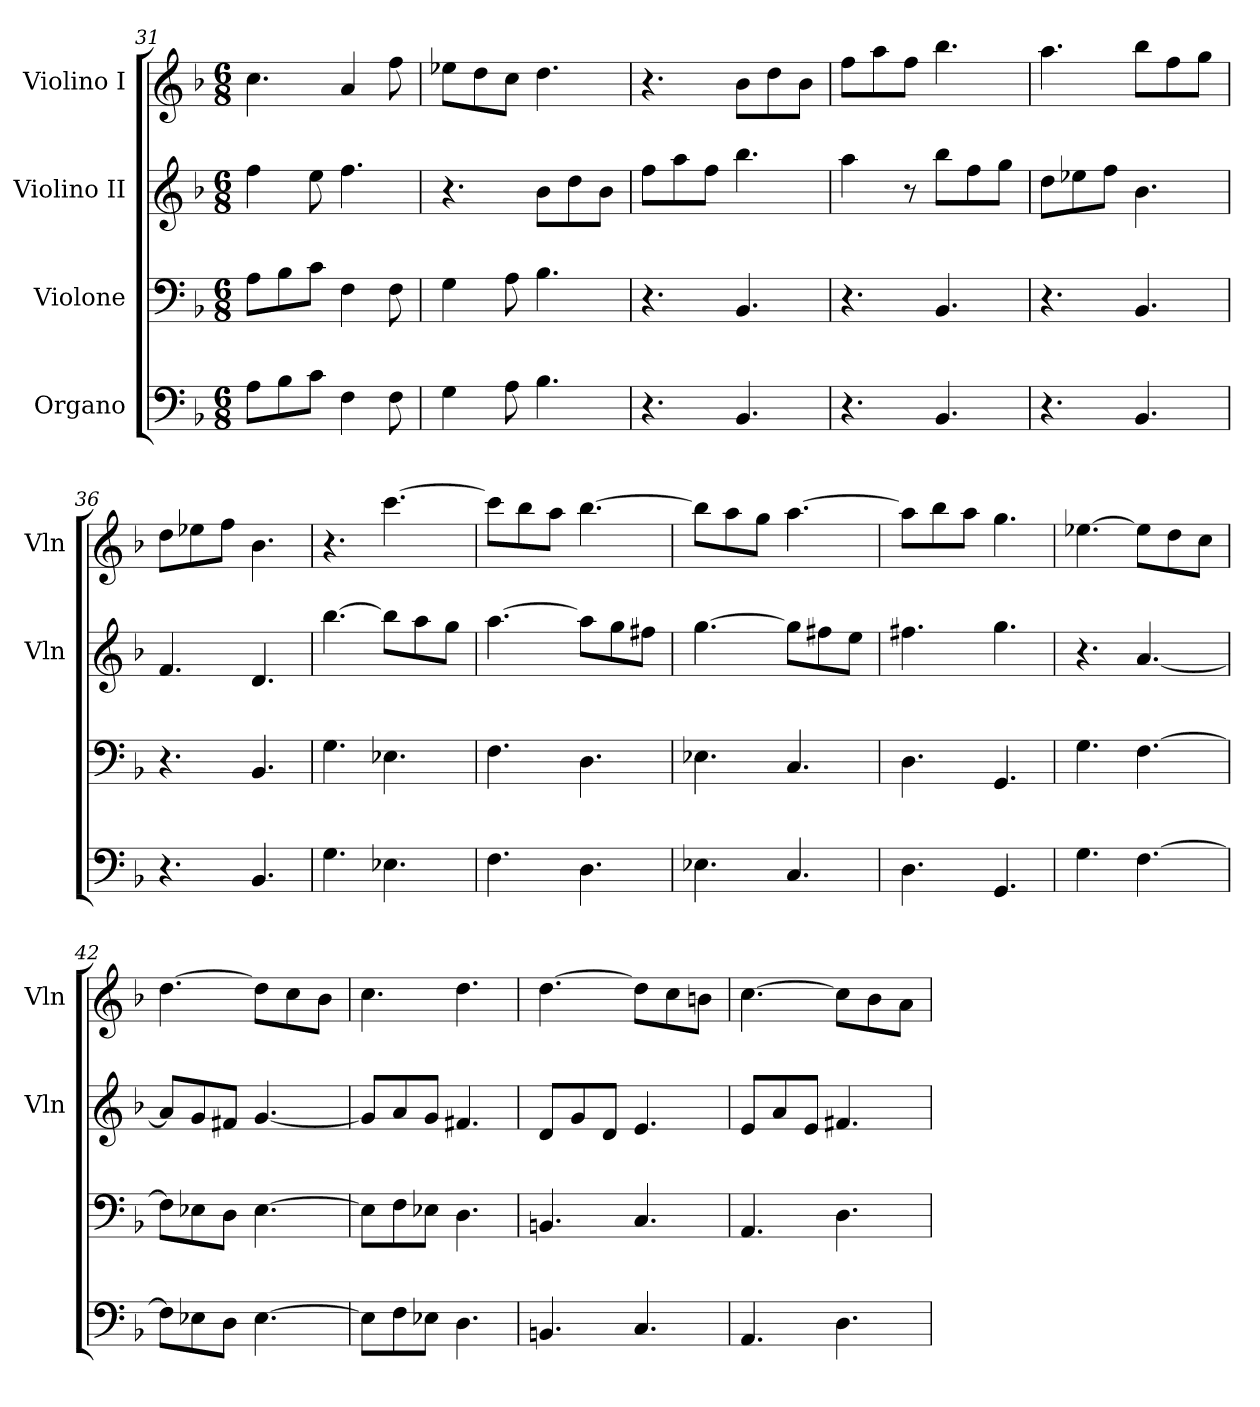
**kern	**kern	**kern	**kern
*part4	*part3	*part2	*part1
*staff4	*staff3	*staff2	*staff1
*I"Organo	*I"Violone	*I"Violino II	*I"Violino I
*	*	*I'Vln	*I'Vln
*clefF4	*clefF4	*clefG2	*clefG2
*k[b-]	*k[b-]	*k[b-]	*k[b-]
*M6/8	*M6/8	*M6/8	*M6/8
=31	=31	=31	=31
8AL	8AL	4ff	4.cc
8B-	8B-	.	.
8cJ	8cJ	8ee	.
4F	4F	4.ff	4a
8F	8F	.	8ff
=32	=32	=32	=32
4G	4G	4.r	8ee-XL
.	.	.	8dd
8A	8A	.	8ccJ
4.B-	4.B-	8b-L	4.dd
.	.	8dd	.
.	.	8b-J	.
=33	=33	=33	=33
4.r	4.r	8ffL	4.r
.	.	8aa	.
.	.	8ffJ	.
4.BB-	4.BB-	4.bb-	8b-L
.	.	.	8dd
.	.	.	8b-J
=34	=34	=34	=34
4.r	4.r	4aa	8ffL
.	.	.	8aa
.	.	8r	8ffJ
4.BB-	4.BB-	8bb-L	4.bb-
.	.	8ff	.
.	.	8ggJ	.
=35	=35	=35	=35
4.r	4.r	8ddL	4.aa
.	.	8ee-X	.
.	.	8ffJ	.
4.BB-	4.BB-	4.b-	8bb-L
.	.	.	8ff
.	.	.	8ggJ
=36	=36	=36	=36
4.r	4.r	4.f	8ddL
.	.	.	8ee-X
.	.	.	8ffJ
4.BB-	4.BB-	4.d	4.b-
=37	=37	=37	=37
4.G	4.G	[4.bb-	4.r
4.E-X	4.E-X	8bb-L]	[4.ccc
.	.	8aa	.
.	.	8ggJ	.
=38	=38	=38	=38
4.F	4.F	[4.aa	8cccL]
.	.	.	8bb-
.	.	.	8aaJ
4.D	4.D	8aaL]	[4.bb-
.	.	8gg	.
.	.	8ff#XJ	.
=39	=39	=39	=39
4.E-X	4.E-X	[4.gg	8bb-L]
.	.	.	8aa
.	.	.	8ggJ
4.C	4.C	8ggL]	[4.aa
.	.	8ff#X	.
.	.	8eeJ	.
=40	=40	=40	=40
4.D	4.D	4.ff#X	8aaL]
.	.	.	8bb-
.	.	.	8aaJ
4.GG	4.GG	4.gg	4.gg
=41	=41	=41	=41
4.G	4.G	4.r	[4.ee-X
[4.F	[4.F	[4.a	8ee-L]
.	.	.	8dd
.	.	.	8ccJ
=42	=42	=42	=42
8FL]	8FL]	8aL]	[4.dd
8E-X	8E-X	8g	.
8DJ	8DJ	8f#XJ	.
[4.E-	[4.E-	[4.g	8ddL]
.	.	.	8cc
.	.	.	8b-J
=43	=43	=43	=43
8E-L]	8E-L]	8gL]	4.cc
8F	8F	8a	.
8E-XJ	8E-XJ	8gJ	.
4.D	4.D	4.f#X	4.dd
=44	=44	=44	=44
4.BBn	4.BBn	8dL	[4.dd
.	.	8g	.
.	.	8dJ	.
4.C	4.C	4.e	8ddL]
.	.	.	8cc
.	.	.	8bnJ
=45	=45	=45	=45
4.AA	4.AA	8eL	[4.cc
.	.	8a	.
.	.	8eJ	.
4.D	4.D	4.f#X	8ccL]
.	.	.	8b-
.	.	.	8aJ
=	=	=	=
*-	*-	*-	*-
